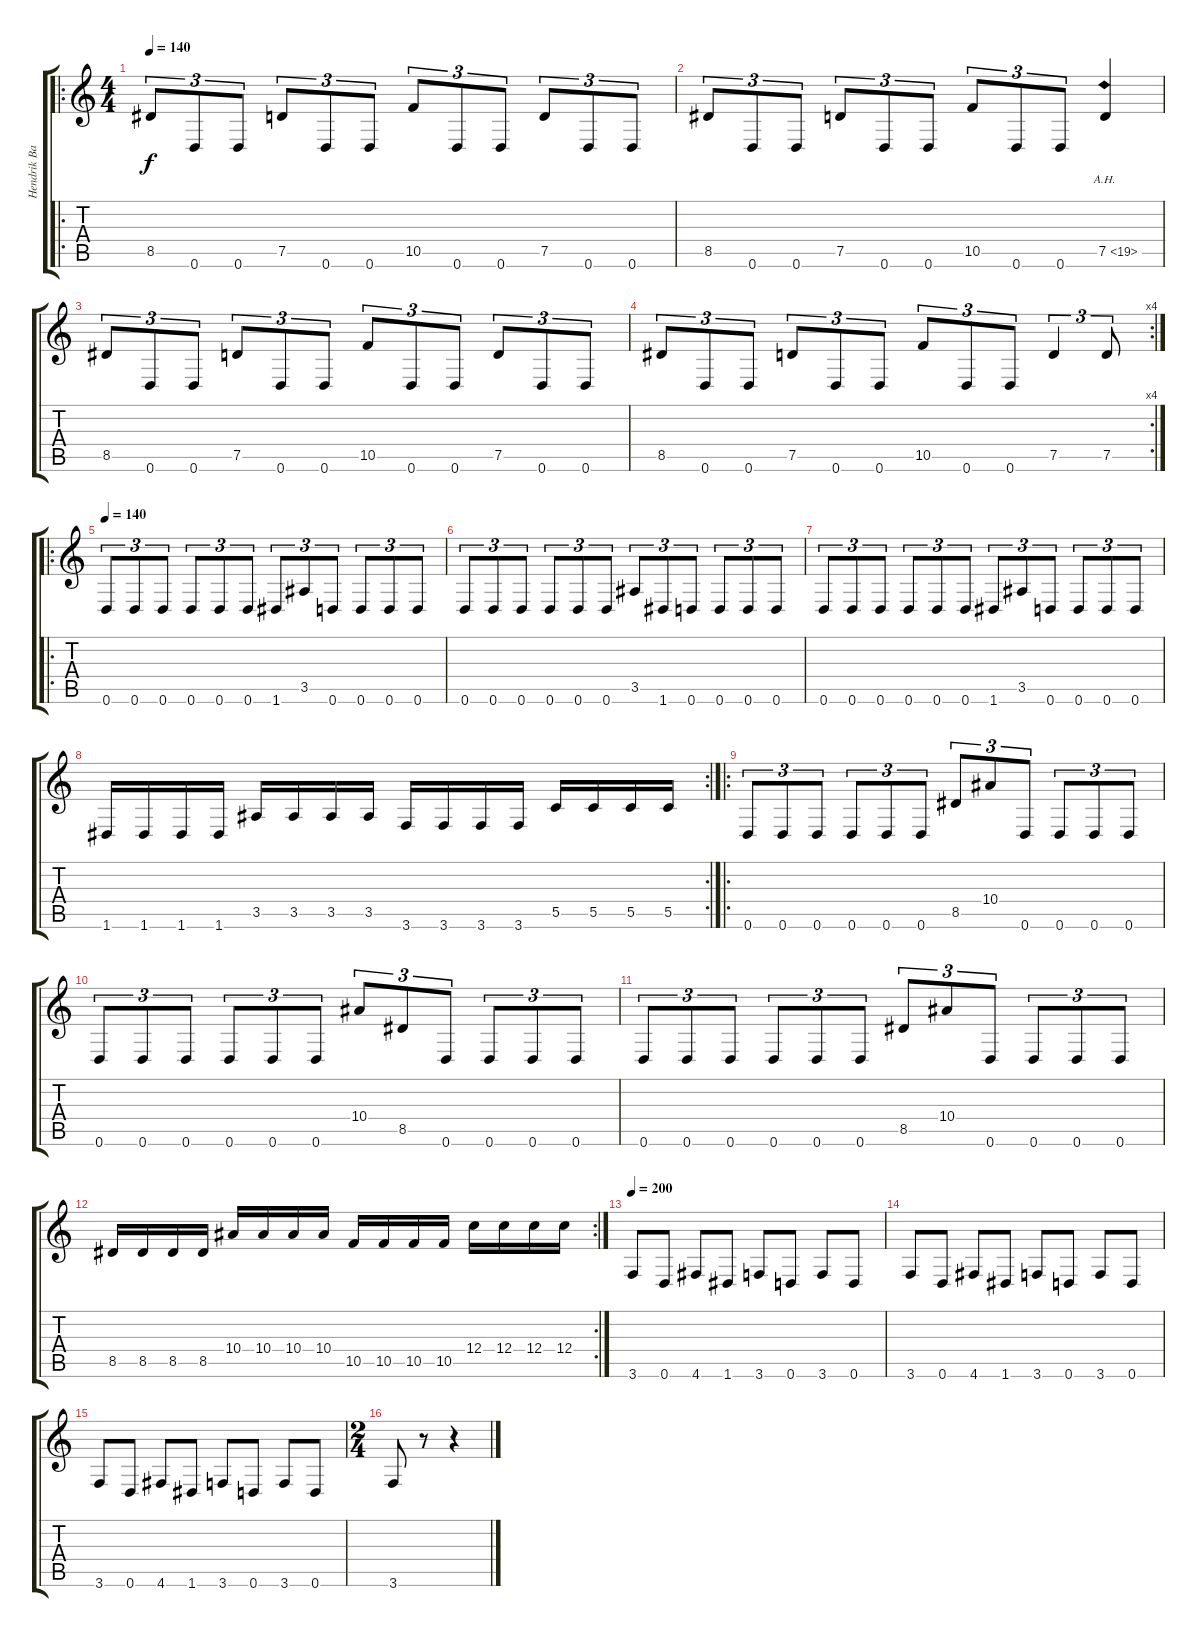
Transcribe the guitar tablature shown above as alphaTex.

\track ("Hendrik Bache" "Hendrik Ba") {instrument distortionguitar}
\staff {score tabs}
\tuning (D4 A3 F3 C3 G2 D2) {hide}
\ro
\ts (4 4)
\tempo 140
\clef g2
\ks c
8.5.8{tu (3 2) dy f} 0.6.8{tu (3 2)} 0.6.8{tu (3 2)} 7.5.8{tu (3 2)} 0.6.8{tu (3 2)} 0.6.8{tu (3 2)} 10.5.8{tu (3 2)} 0.6.8{tu (3 2)} 0.6.8{tu (3 2)} 7.5.8{tu (3 2)} 0.6.8{tu (3 2)} 0.6.8{tu (3 2)} |
8.5.8{tu (3 2)} 0.6.8{tu (3 2)} 0.6.8{tu (3 2)} 7.5.8{tu (3 2)} 0.6.8{tu (3 2)} 0.6.8{tu (3 2)} 10.5.8{tu (3 2)} 0.6.8{tu (3 2)} 0.6.8{tu (3 2)} 7.5{ah 12}.4 |
8.5.8{tu (3 2)} 0.6.8{tu (3 2)} 0.6.8{tu (3 2)} 7.5.8{tu (3 2)} 0.6.8{tu (3 2)} 0.6.8{tu (3 2)} 10.5.8{tu (3 2)} 0.6.8{tu (3 2)} 0.6.8{tu (3 2)} 7.5.8{tu (3 2)} 0.6.8{tu (3 2)} 0.6.8{tu (3 2)} |
\rc 4
8.5.8{tu (3 2)} 0.6.8{tu (3 2)} 0.6.8{tu (3 2)} 7.5.8{tu (3 2)} 0.6.8{tu (3 2)} 0.6.8{tu (3 2)} 10.5.8{tu (3 2)} 0.6.8{tu (3 2)} 0.6.8{tu (3 2)} 7.5.4{tu (3 2)} 7.5.8{tu (3 2)} |
\ro
\tempo 140
0.6.8{tu (3 2)} 0.6.8{tu (3 2)} 0.6.8{tu (3 2)} 0.6.8{tu (3 2)} 0.6.8{tu (3 2)} 0.6.8{tu (3 2)} 1.6.8{tu (3 2)} 3.5.8{tu (3 2)} 0.6.8{tu (3 2)} 0.6.8{tu (3 2)} 0.6.8{tu (3 2)} 0.6.8{tu (3 2)} |
0.6.8{tu (3 2)} 0.6.8{tu (3 2)} 0.6.8{tu (3 2)} 0.6.8{tu (3 2)} 0.6.8{tu (3 2)} 0.6.8{tu (3 2)} 3.5.8{tu (3 2)} 1.6.8{tu (3 2)} 0.6.8{tu (3 2)} 0.6.8{tu (3 2)} 0.6.8{tu (3 2)} 0.6.8{tu (3 2)} |
0.6.8{tu (3 2)} 0.6.8{tu (3 2)} 0.6.8{tu (3 2)} 0.6.8{tu (3 2)} 0.6.8{tu (3 2)} 0.6.8{tu (3 2)} 1.6.8{tu (3 2)} 3.5.8{tu (3 2)} 0.6.8{tu (3 2)} 0.6.8{tu (3 2)} 0.6.8{tu (3 2)} 0.6.8{tu (3 2)} |
\rc 2
1.6.16 1.6.16 1.6.16 1.6.16 3.5.16 3.5.16 3.5.16 3.5.16 3.6.16 3.6.16 3.6.16 3.6.16 5.5.16 5.5.16 5.5.16 5.5.16 |
\ro
0.6.8{tu (3 2)} 0.6.8{tu (3 2)} 0.6.8{tu (3 2)} 0.6.8{tu (3 2)} 0.6.8{tu (3 2)} 0.6.8{tu (3 2)} 8.5.8{tu (3 2)} 10.4.8{tu (3 2)} 0.6.8{tu (3 2)} 0.6.8{tu (3 2)} 0.6.8{tu (3 2)} 0.6.8{tu (3 2)} |
0.6.8{tu (3 2)} 0.6.8{tu (3 2)} 0.6.8{tu (3 2)} 0.6.8{tu (3 2)} 0.6.8{tu (3 2)} 0.6.8{tu (3 2)} 10.4.8{tu (3 2)} 8.5.8{tu (3 2)} 0.6.8{tu (3 2)} 0.6.8{tu (3 2)} 0.6.8{tu (3 2)} 0.6.8{tu (3 2)} |
0.6.8{tu (3 2)} 0.6.8{tu (3 2)} 0.6.8{tu (3 2)} 0.6.8{tu (3 2)} 0.6.8{tu (3 2)} 0.6.8{tu (3 2)} 8.5.8{tu (3 2)} 10.4.8{tu (3 2)} 0.6.8{tu (3 2)} 0.6.8{tu (3 2)} 0.6.8{tu (3 2)} 0.6.8{tu (3 2)} |
\rc 2
8.5.16 8.5.16 8.5.16 8.5.16 10.4.16 10.4.16 10.4.16 10.4.16 10.5.16 10.5.16 10.5.16 10.5.16 12.4.16 12.4.16 12.4.16 12.4.16 |
\tempo 200
3.6.8 0.6.8 4.6.8 1.6.8 3.6.8 0.6.8 3.6.8 0.6.8 |
3.6.8 0.6.8 4.6.8 1.6.8 3.6.8 0.6.8 3.6.8 0.6.8 |
3.6.8 0.6.8 4.6.8 1.6.8 3.6.8 0.6.8 3.6.8 0.6.8 |
\ts (2 4)
3.6.8 r.8 r.4
